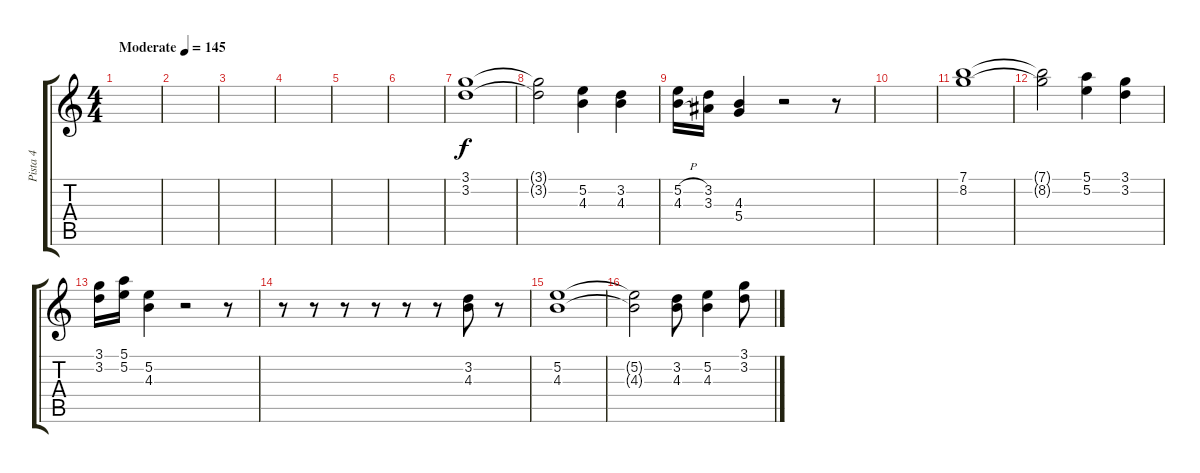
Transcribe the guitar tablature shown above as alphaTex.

\track ("Pista 4" "Pista 4") {instrument overdrivenguitar}
\staff {score tabs}
\tuning (E4 B3 G3 D3 A2 E2) {hide}
\ts (4 4)
\tempo (145 "Moderate")
\clef g2
\ks c
|
|
|
|
|
|
(3.1 3.2).1 |
(3.1{t} 3.2{t}).2 (5.2 4.3).4 (3.2 4.3).4 |
(5.2{h} 4.3{h}).16 (3.2 3.3).16 (4.3 5.4).4 r.2 r.8 |
|
(7.1 8.2).1 |
(7.1{t} 8.2{t}).2 (5.1 5.2).4 (3.1 3.2).4 |
(3.1 3.2).16 (5.1 5.2).16 (5.2 4.3).4 r.2 r.8 |
r.8 r.8 r.8 r.8 r.8 r.8 (3.2 4.3).8 r.8 |
(5.2 4.3).1 |
(5.2{t} 4.3{t}).2 (3.2 4.3).8 (5.2 4.3).4 (3.1 3.2).8
